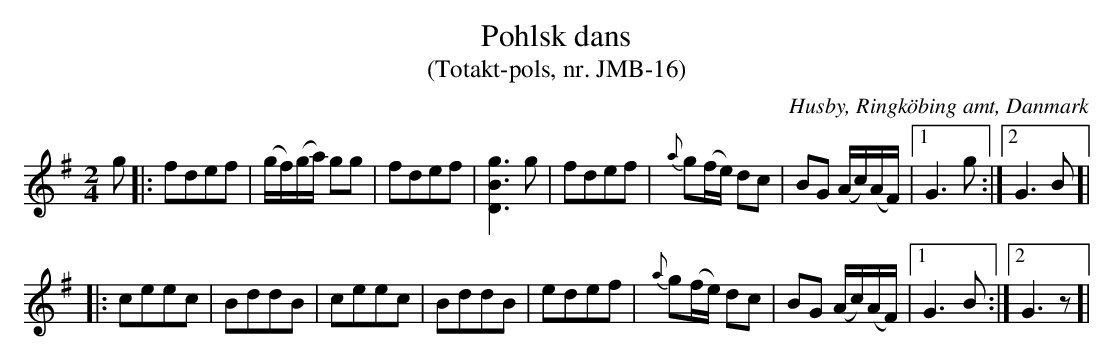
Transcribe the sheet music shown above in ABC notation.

X:1
T:Pohlsk dans
T:(Totakt-pols, nr. JMB-16)
O:Husby, Ringköbing amt, Danmark
M:2/4
L:1/16
K:G
g2|:f2d2e2f2|(gf)(ga) g2g2|f2d2e2f2|[gBD]6 g2|f2d2e2f2|{a}g2(fe) d2c2|B2G2 (Ac)(AF)|[1 G6 g2:|[2 G6 B2]|
|:c2e2e2c2|B2d2d2B2|c2e2e2c2|B2d2d2B2|e2d2e2f2|{a}g2(fe) d2c2|B2G2 (Ac)(AF)|[1 G6 B2:|[2 G6 z2]|
